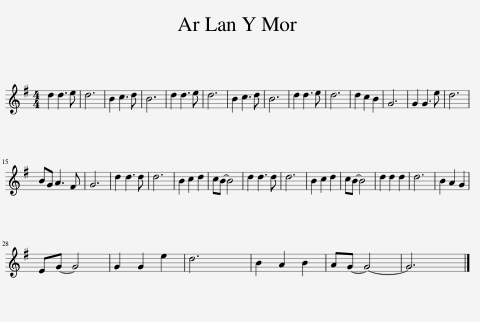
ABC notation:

X:1
L:1/8
M:4/4
I:linebreak $
K:G
V:1 treble
V:1
 d2 d3 e | d6 | B2 c3 d | B6 | d2 d3 e | %5
 d6 | B2 c3 d | B6 | d2 d3 e | d6 | %10
 d2 c2 B2 | G6 | G2 G3 e | d6 |$ BG A3 F | %15
 G6 | d2 d3 d | d6 | B2 c2 d2 | cB- B4 | %20
 d2 d3 d | d6 | B2 c2 d2 | cB- B4 | d2 d2 d2 | %25
 d6 | B2 A2 G2 |$ EG- G4 | G2 G2 e2 | d6 | %30
 B2 A2 B2 | AG- G4- | G6 |] %33
